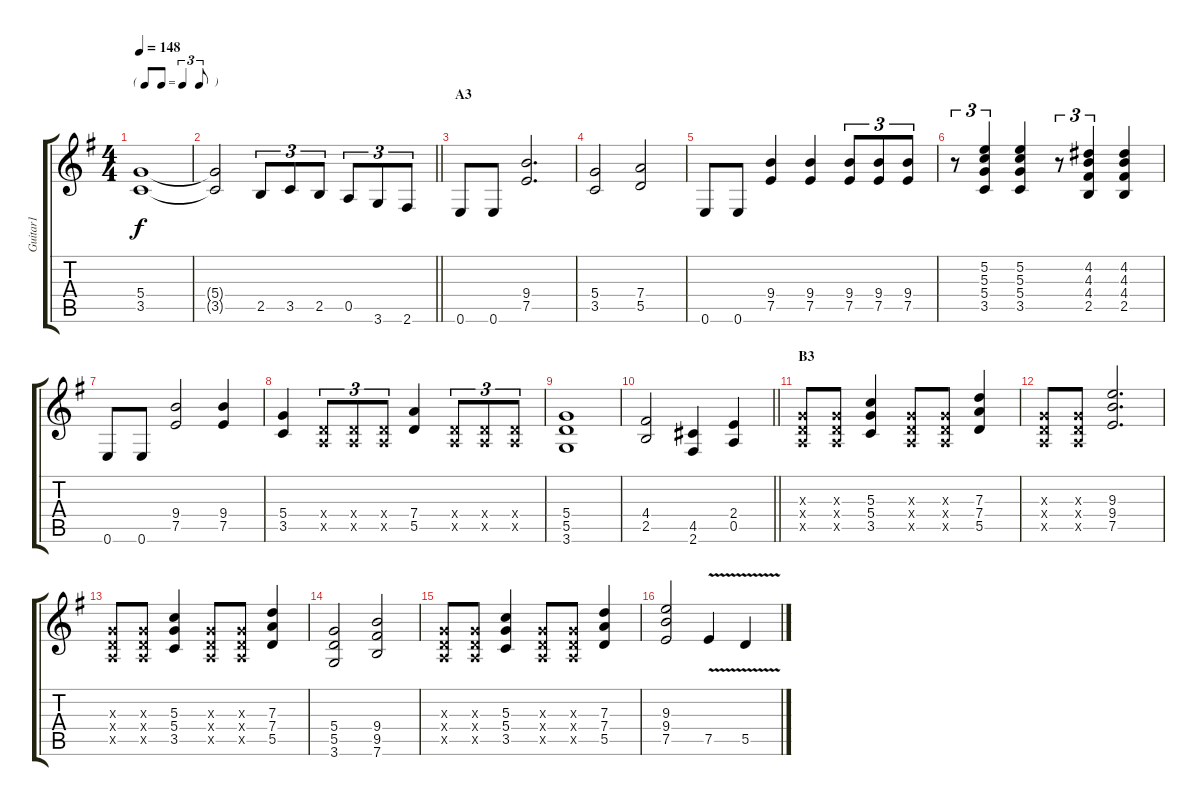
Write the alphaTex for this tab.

\track ("Guitar1" "Guitar1") {instrument distortionguitar}
\staff {score tabs}
\tuning (E4 B3 G3 D3 A2 E2) {hide}
\ts (4 4)
\tf triplet8th
\tempo 148
\clef g2
\ks g
(5.4{t} 3.5{t}).1{dy f} |
\barLineRight lightlight
(5.4{t} 3.5{t}).2 2.5.8{tu (3 2)} 3.5.8{tu (3 2)} 2.5.8{tu (3 2)} 0.5.8{tu (3 2)} 3.6.8{tu (3 2)} 2.6.8{tu (3 2)} |
\section ("" "A3")
0.6.8 0.6.8 (9.4 7.5).2{d} |
(5.4 3.5).2 (7.4 5.5).2 |
0.6.8 0.6.8 (9.4 7.5).4 (9.4 7.5).4 (9.4 7.5).8{tu (3 2)} (9.4 7.5).8{tu (3 2)} (9.4 7.5).8{tu (3 2)} |
r.8{tu (3 2)} (5.2 5.3 5.4 3.5).4{tu (3 2)} (5.2 5.3 5.4 3.5).4 r.8{tu (3 2)} (4.2 4.3 4.4 2.5).4{tu (3 2)} (4.2 4.3 4.4 2.5).4 |
0.6.8 0.6.8 (9.4 7.5).2 (9.4 7.5).4 |
(5.4 3.5).4 (0.4{x} 0.5{x}).8{tu (3 2)} (0.4{x} 0.5{x}).8{tu (3 2)} (0.4{x} 0.5{x}).8{tu (3 2)} (7.4 5.5).4 (0.4{x} 0.5{x}).8{tu (3 2)} (0.4{x} 0.5{x}).8{tu (3 2)} (0.4{x} 0.5{x}).8{tu (3 2)} |
(5.4 5.5 3.6).1 |
\barLineRight lightlight
(4.4 2.5).2 (4.5 2.6).4 (2.4 0.5).4 |
\section ("" "B3")
(0.3{x} 0.4{x} 0.5{x}).8 (0.3{x} 0.4{x} 0.5{x}).8 (5.3 5.4 3.5).4 (0.3{x} 0.4{x} 0.5{x}).8 (0.3{x} 0.4{x} 0.5{x}).8 (7.3 7.4 5.5).4 |
(0.3{x} 0.4{x} 0.5{x}).8 (0.3{x} 0.4{x} 0.5{x}).8 (9.3 9.4 7.5).2{d} |
(0.3{x} 0.4{x} 0.5{x}).8 (0.3{x} 0.4{x} 0.5{x}).8 (5.3 5.4 3.5).4 (0.3{x} 0.4{x} 0.5{x}).8 (0.3{x} 0.4{x} 0.5{x}).8 (7.3 7.4 5.5).4 |
(5.4 5.5 3.6).2 (9.4 9.5 7.6).2 |
(0.3{x} 0.4{x} 0.5{x}).8 (0.3{x} 0.4{x} 0.5{x}).8 (5.3 5.4 3.5).4 (0.3{x} 0.4{x} 0.5{x}).8 (0.3{x} 0.4{x} 0.5{x}).8 (7.3 7.4 5.5).4 |
(9.3 9.4 7.5).2 7.5{v}.4 5.5{v}.4
